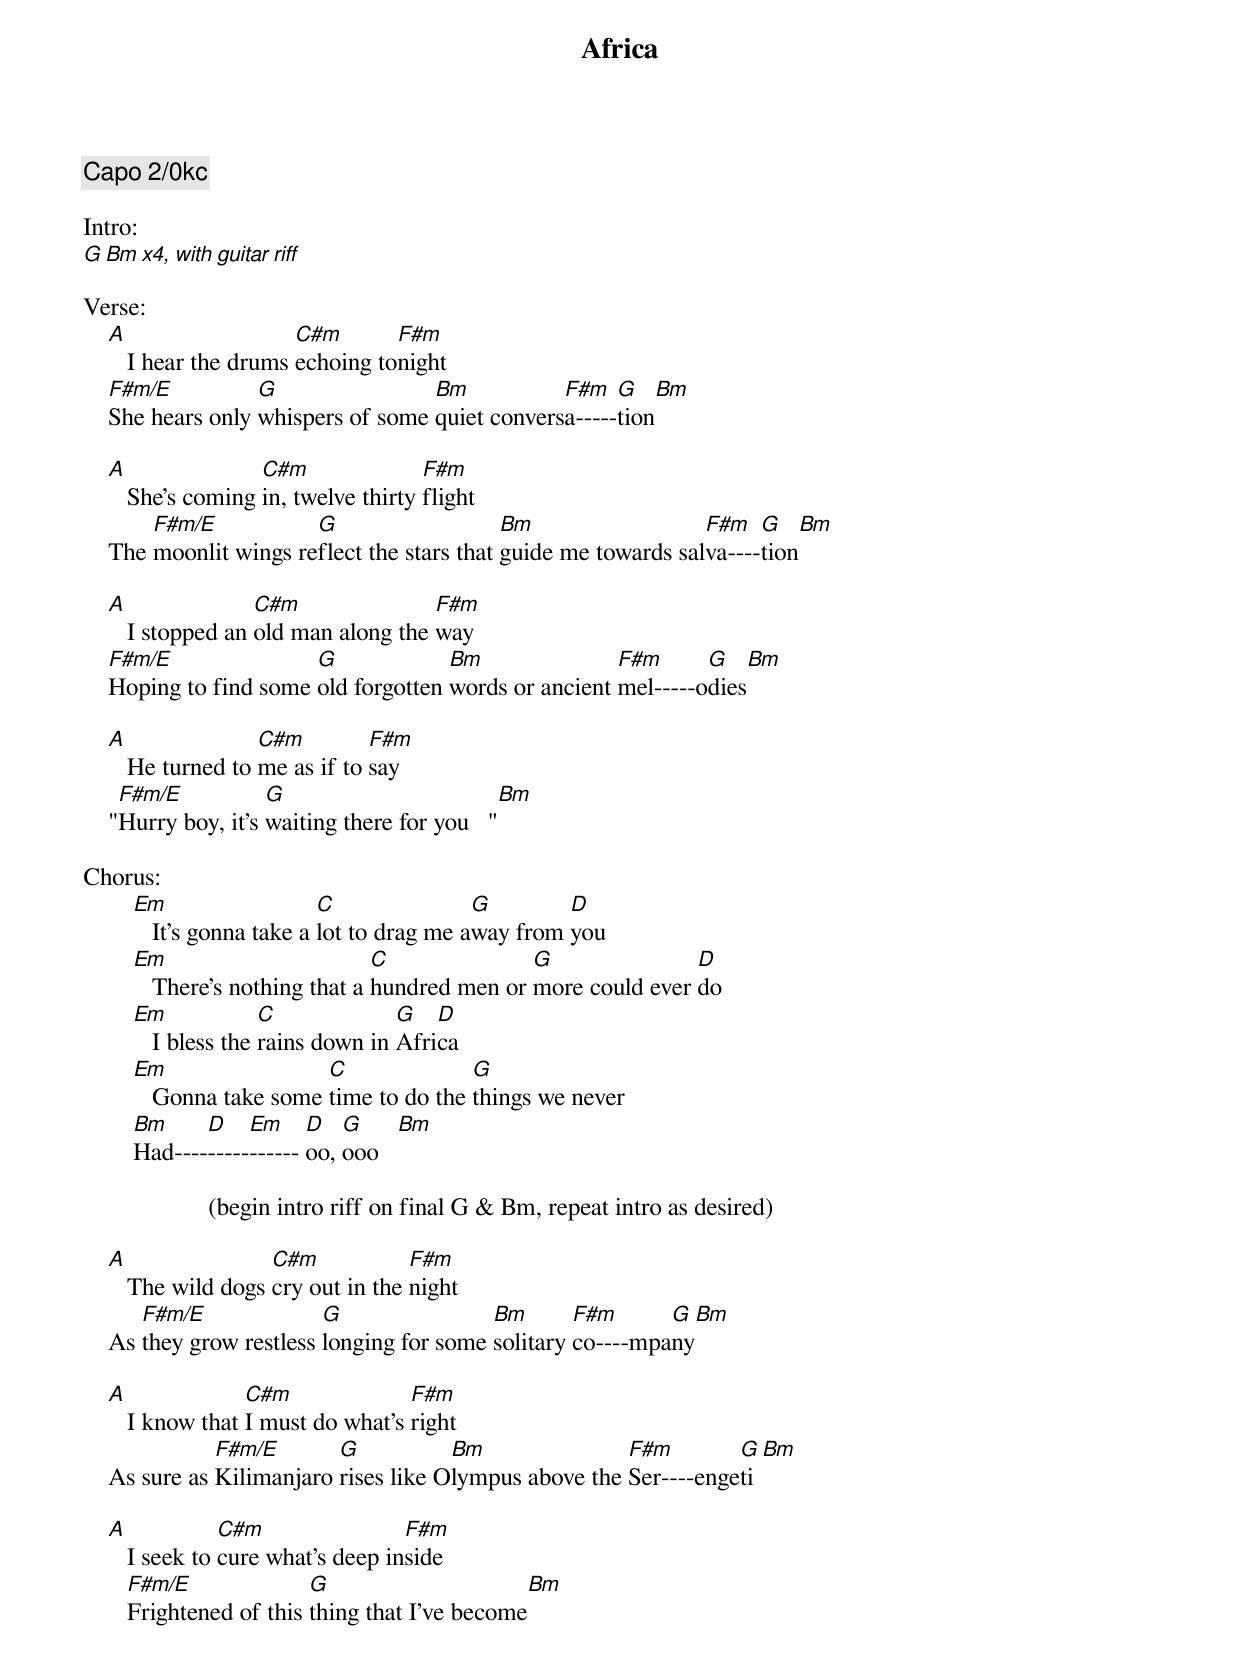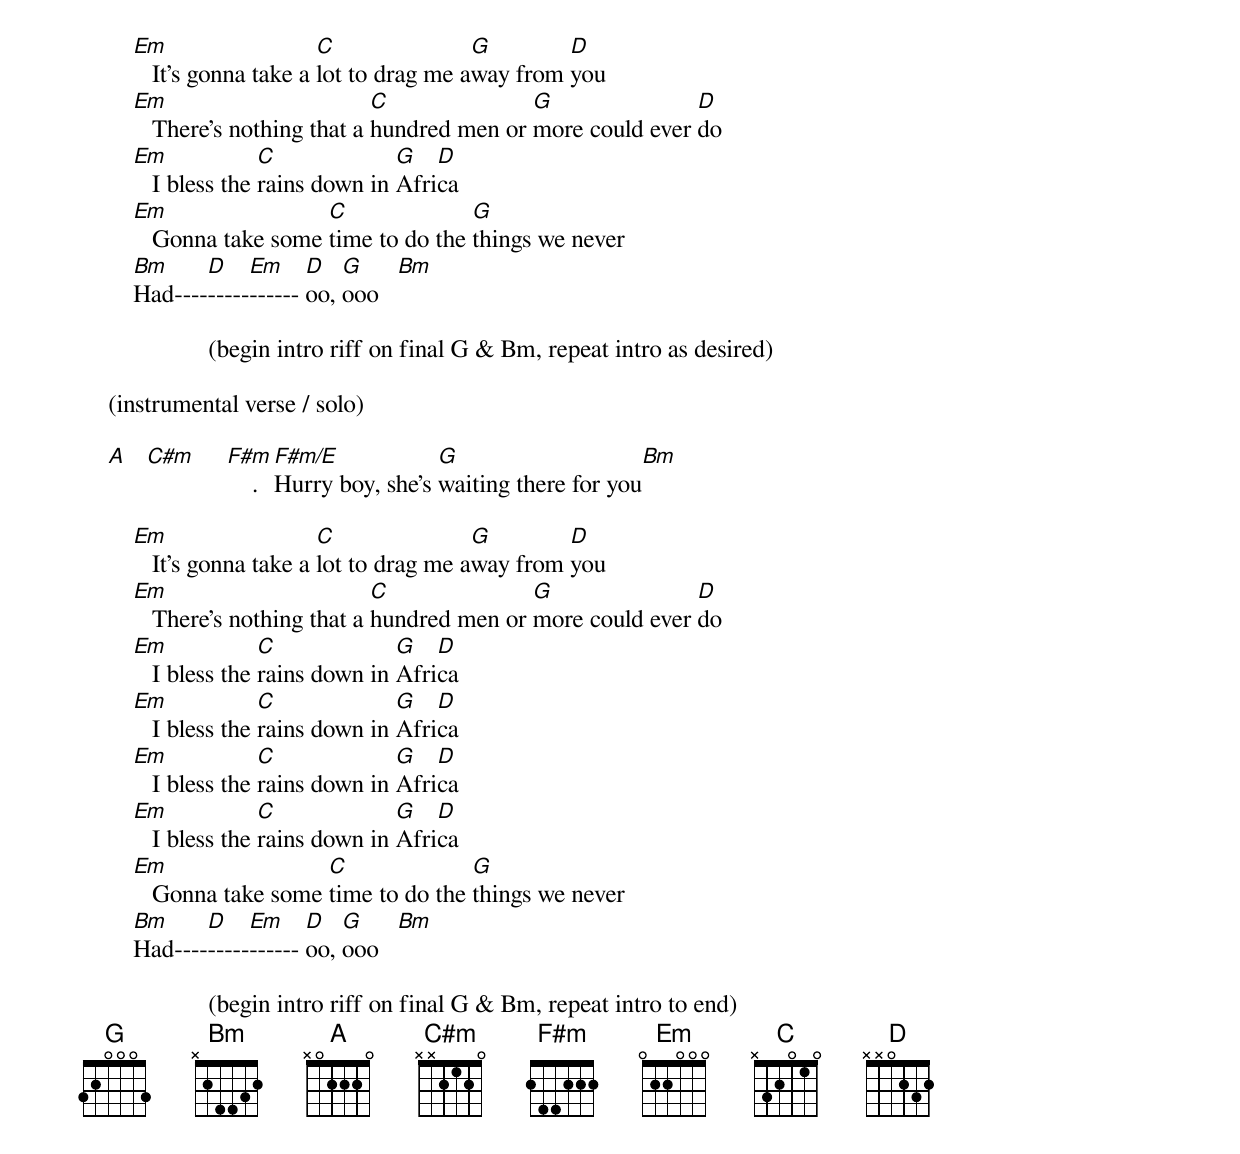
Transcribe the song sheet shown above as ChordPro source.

{title:Africa}
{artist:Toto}
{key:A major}
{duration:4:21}
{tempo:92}
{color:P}

{comment: Capo 2/0kc}

Intro:
[G][Bm][x4,][with][guitar][riff]

Verse:
    [A]   I hear the drums [C#m]echoing to[F#m]night
    [F#m/E]She hears only [G]whispers of some [Bm]quiet convers[F#m]a-----[G]tion[Bm]

    [A]   She's coming [C#m]in, twelve thirty [F#m]flight
    The [F#m/E]moonlit wings re[G]flect the stars that [Bm]guide me towards sal[F#m]va----[G]tion[Bm]

    [A]   I stopped an [C#m]old man along the [F#m]way
    [F#m/E]Hoping to find some [G]old forgotten [Bm]words or ancient [F#m]mel-----o[G]dies[Bm]

    [A]   He turned to [C#m]me as if to [F#m]say
    "[F#m/E]Hurry boy, it's [G]waiting there for you   "[Bm]

Chorus:
        [Em]   It's gonna take a [C]lot to drag me a[G]way from [D]you
        [Em]   There's nothing that a [C]hundred men or [G]more could ever [D]do
        [Em]   I bless the [C]rains down in [G]Afri[D]ca
        [Em]   Gonna take some [C]time to do the [G]things we never
        [Bm]Had----[D]-----[Em]------ [D]oo, [G]ooo   [Bm]

                    (begin intro riff on final G & Bm, repeat intro as desired)

    [A]   The wild dogs [C#m]cry out in the [F#m]night
    As [F#m/E]they grow restless [G]longing for some [Bm]solitary [F#m]co----mpa[G]ny[Bm]

    [A]   I know that [C#m]I must do what's [F#m]right
    As sure as [F#m/E]Kilimanjaro [G]rises like O[Bm]lympus above the [F#m]Ser----enge[G]ti[Bm]

    [A]   I seek to [C#m]cure what's deep in[F#m]side
       [F#m/E]Frightened of this [G]thing that I've become[Bm]

        [Em]   It's gonna take a [C]lot to drag me a[G]way from [D]you
        [Em]   There's nothing that a [C]hundred men or [G]more could ever [D]do
        [Em]   I bless the [C]rains down in [G]Afri[D]ca
        [Em]   Gonna take some [C]time to do the [G]things we never
        [Bm]Had----[D]-----[Em]------ [D]oo, [G]ooo   [Bm]

                    (begin intro riff on final G & Bm, repeat intro as desired)

    (instrumental verse / solo)

    [A]   [C#m]     [F#m]    .[F#m/E]Hurry boy, she's [G]waiting there for you[Bm]

        [Em]   It's gonna take a [C]lot to drag me a[G]way from [D]you
        [Em]   There's nothing that a [C]hundred men or [G]more could ever [D]do
        [Em]   I bless the [C]rains down in [G]Afri[D]ca
        [Em]   I bless the [C]rains down in [G]Afri[D]ca
        [Em]   I bless the [C]rains down in [G]Afri[D]ca
        [Em]   I bless the [C]rains down in [G]Afri[D]ca
        [Em]   Gonna take some [C]time to do the [G]things we never
        [Bm]Had----[D]-----[Em]------ [D]oo, [G]ooo   [Bm]

                    (begin intro riff on final G & Bm, repeat intro to end)
